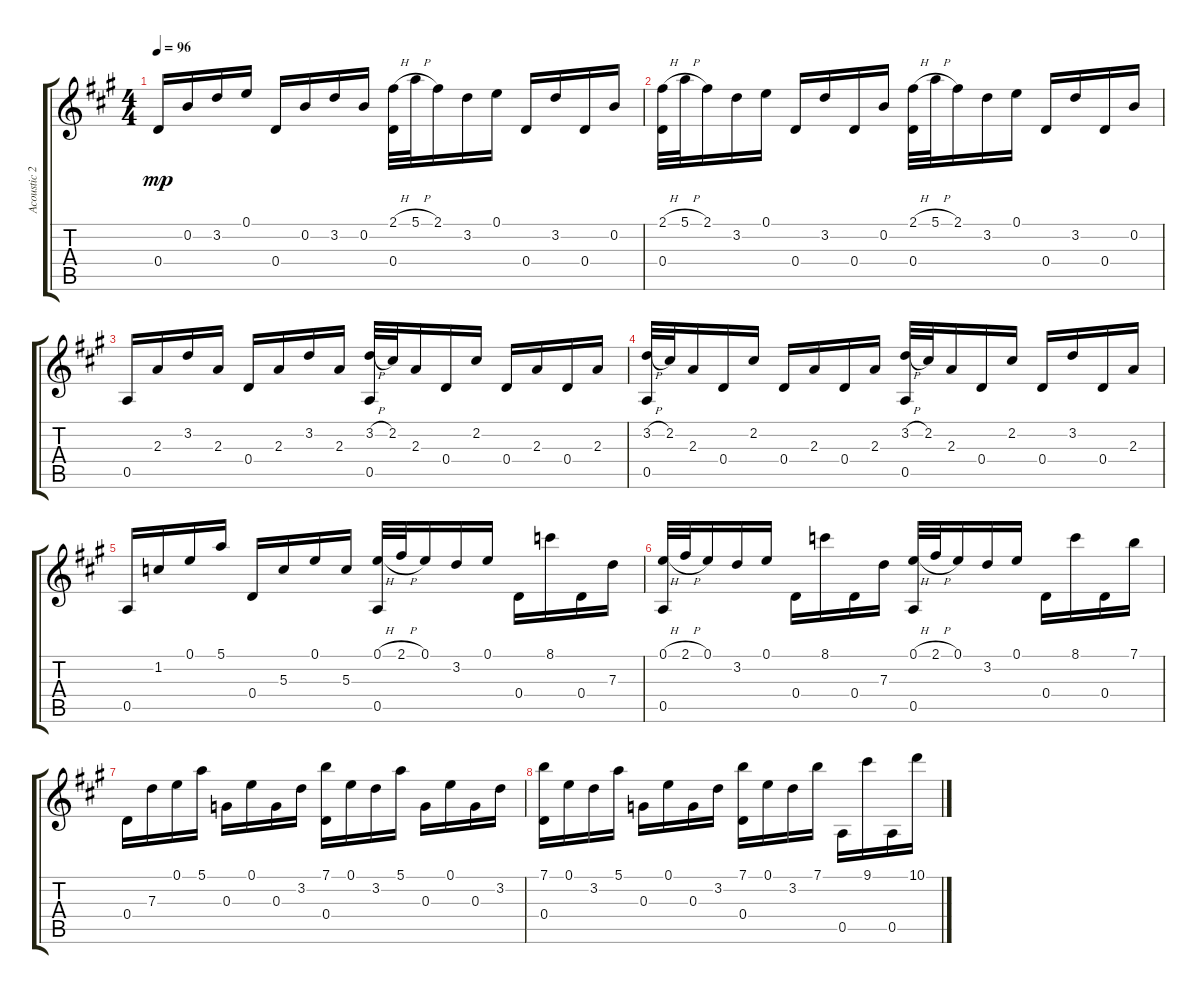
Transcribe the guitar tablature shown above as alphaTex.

\track ("Acoustic 2 - Criss Oliva" "Acoustic 2") {instrument acousticguitarsteel}
\staff {score tabs}
\tuning (E4 B3 G3 D3 A2 E2) {hide}
\ts (4 4)
\tempo 96
\clef g2
\ks a
0.4.16{dy mp} 0.2.16 3.2.16 0.1.16 0.4.16 0.2.16 3.2.16 0.2.16 (2.1{h} 0.4).32 5.1{h}.32 2.1.16 3.2.16 0.1.16 0.4.16 3.2.16 0.4.16 0.2.16 |
(2.1{h} 0.4).32 5.1{h}.32 2.1.16 3.2.16 0.1.16 0.4.16 3.2.16 0.4.16 0.2.16 (2.1{h} 0.4).32 5.1{h}.32 2.1.16 3.2.16 0.1.16 0.4.16 3.2.16 0.4.16 0.2.16 |
0.5.16 2.3.16 3.2.16 2.3.16 0.4.16 2.3.16 3.2.16 2.3.16 (3.2{h} 0.5).32 2.2.32 2.3.16 0.4.16 2.2.16 0.4.16 2.3.16 0.4.16 2.3.16 |
(3.2{h} 0.5).32 2.2.32 2.3.16 0.4.16 2.2.16 0.4.16 2.3.16 0.4.16 2.3.16 (3.2{h} 0.5).32 2.2.32 2.3.16 0.4.16 2.2.16 0.4.16 3.2.16 0.4.16 2.3.16 |
0.5.16 1.2.16 0.1.16 5.1.16 0.4.16 5.3.16 0.1.16 5.3.16 (0.1{h} 0.5).32 2.1{h}.32 0.1.16 3.2.16 0.1.16 0.4.16 8.1.16 0.4.16 7.3.16 |
(0.1{h} 0.5).32 2.1{h}.32 0.1.16 3.2.16 0.1.16 0.4.16 8.1.16 0.4.16 7.3.16 (0.1{h} 0.5).32 2.1{h}.32 0.1.16 3.2.16 0.1.16 0.4.16 8.1.16 0.4.16 7.1.16 |
0.4.16 7.3.16 0.1.16 5.1.16 0.3.16 0.1.16 0.3.16 3.2.16 (7.1 0.4).16 0.1.16 3.2.16 5.1.16 0.3.16 0.1.16 0.3.16 3.2.16 |
(7.1 0.4).16 0.1.16 3.2.16 5.1.16 0.3.16 0.1.16 0.3.16 3.2.16 (7.1 0.4).16 0.1.16 3.2.16 7.1.16 0.5.16 9.1.16 0.5.16 10.1.16
